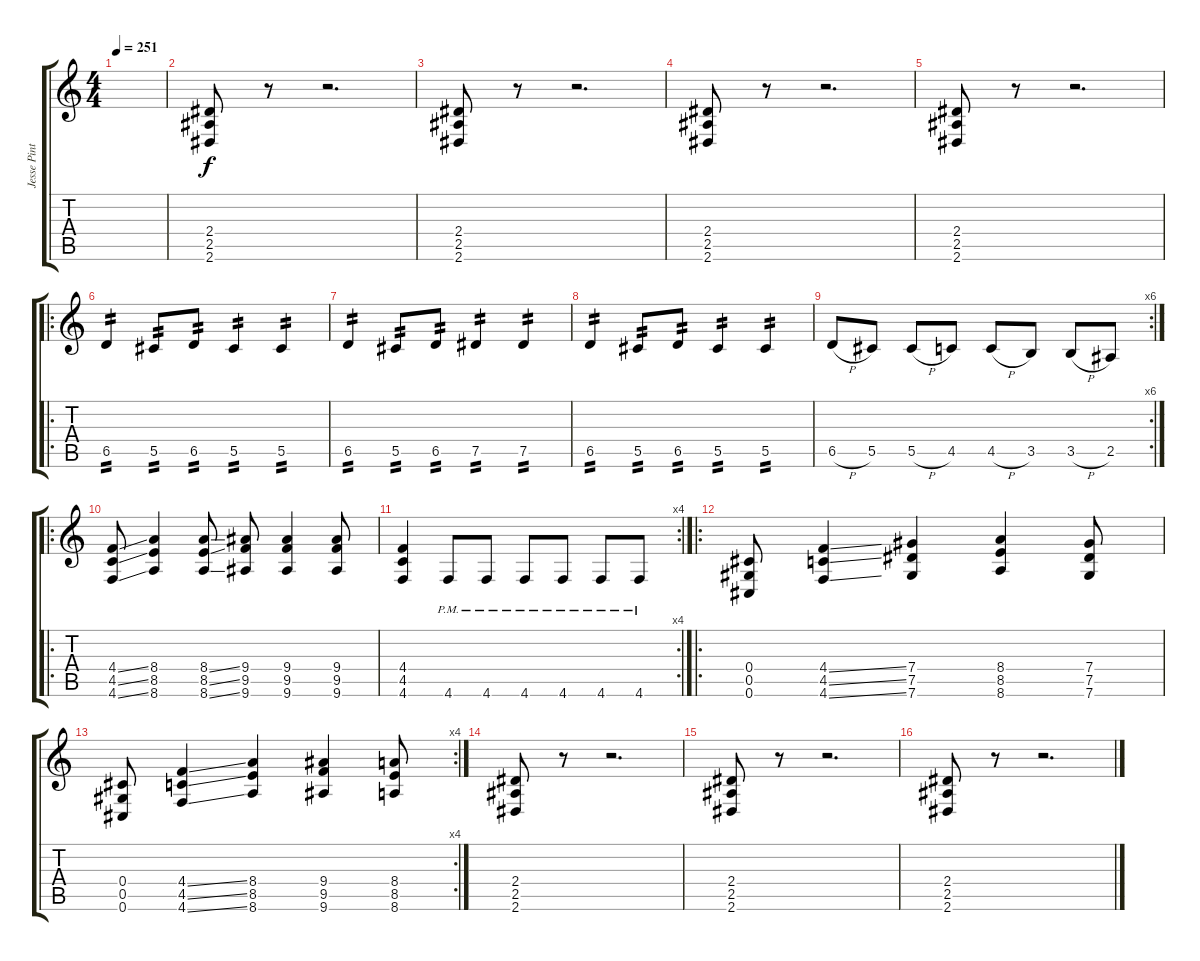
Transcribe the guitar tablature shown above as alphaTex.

\track ("Jesse Pintado" "Jesse Pint") {instrument overdrivenguitar}
\staff {score tabs}
\tuning (Eb4 Bb3 Gb3 Db3 Ab2 Db2) {hide}
\ts (4 4)
\tempo 251
\clef g2
\ks c
|
(2.4 2.5 2.6).8 r.8 r.2{d} |
(2.4 2.5 2.6).8 r.8 r.2{d} |
(2.4 2.5 2.6).8 r.8 r.2{d} |
(2.4 2.5 2.6).8 r.8 r.2{d} |
\ro
6.5.4{tp 2} 5.5.8{tp 2} 6.5.8{tp 2} 5.5.4{tp 2} 5.5.4{tp 2} |
6.5.4{tp 2} 5.5.8{tp 2} 6.5.8{tp 2} 7.5.4{tp 2} 7.5.4{tp 2} |
6.5.4{tp 2} 5.5.8{tp 2} 6.5.8{tp 2} 5.5.4{tp 2} 5.5.4{tp 2} |
\rc 6
6.5{h}.8 5.5.8 5.5{h}.8 4.5.8 4.5{h}.8 3.5.8 3.5{h}.8 2.5.8 |
\ro
(4.4{ss} 4.5{ss} 4.6{ss}).8 (8.4 8.5 8.6).4 (8.4{ss} 8.5{ss} 8.6{ss}).8 (9.4 9.5 9.6).8 (9.4 9.5 9.6).4 (9.4 9.5 9.6).8 |
\rc 4
(4.4 4.5 4.6).4 4.6{pm}.8 4.6{pm}.8 4.6{pm}.8 4.6{pm}.8 4.6{pm}.8 4.6{pm}.8 |
\ro
(0.4 0.5 0.6).8 (4.4{ss} 4.5{ss} 4.6{ss}).4 (7.4 7.5 7.6).4 (8.4 8.5 8.6).4 (7.4 7.5 7.6).8 |
\rc 4
(0.4 0.5 0.6).8 (4.4{ss} 4.5{ss} 4.6{ss}).4 (8.4 8.5 8.6).4 (9.4 9.5 9.6).4 (8.4 8.5 8.6).8 |
(2.4 2.5 2.6).8 r.8 r.2{d} |
(2.4 2.5 2.6).8 r.8 r.2{d} |
(2.4 2.5 2.6).8 r.8 r.2{d}
